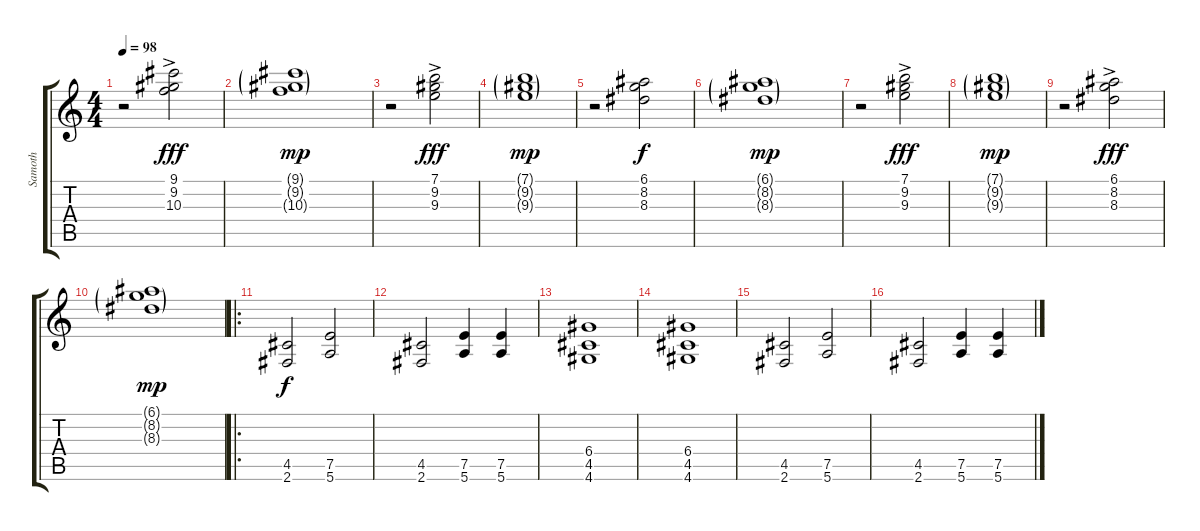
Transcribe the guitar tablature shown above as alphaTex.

\track ("Samoth" "Samoth") {instrument distortionguitar}
\staff {score tabs}
\tuning (E4 B3 G3 D3 A2 E2) {hide}
\ts (4 4)
\tempo 98
\clef g2
\ks c
r.2{dy mp} (9.1 9.2 10.3{ac}).2{dy fff} |
(9.1{g} 9.2{g} 10.3{g}).1{dy mp} |
r.2 (7.1{ac} 9.2 9.3).2{dy fff} |
(7.1{g} 9.2{g} 9.3{g}).1{dy mp} |
r.2 (6.1 8.2 8.3).2{dy f} |
(6.1{g} 8.2{g} 8.3{g}).1{dy mp} |
r.2 (7.1{ac} 9.2 9.3).2{dy fff} |
(7.1{g} 9.2{g} 9.3{g}).1{dy mp} |
r.2 (6.1 8.2 8.3{ac}).2{dy fff} |
(6.1{g} 8.2{g} 8.3{g}).1{dy mp} |
\ro
(4.5 2.6).2{dy f} (7.5 5.6).2 |
(4.5 2.6).2 (7.5 5.6).4 (7.5 5.6).4 |
(6.4 4.5 4.6).1 |
(6.4 4.5 4.6).1 |
(4.5 2.6).2 (7.5 5.6).2 |
(4.5 2.6).2 (7.5 5.6).4 (7.5 5.6).4
